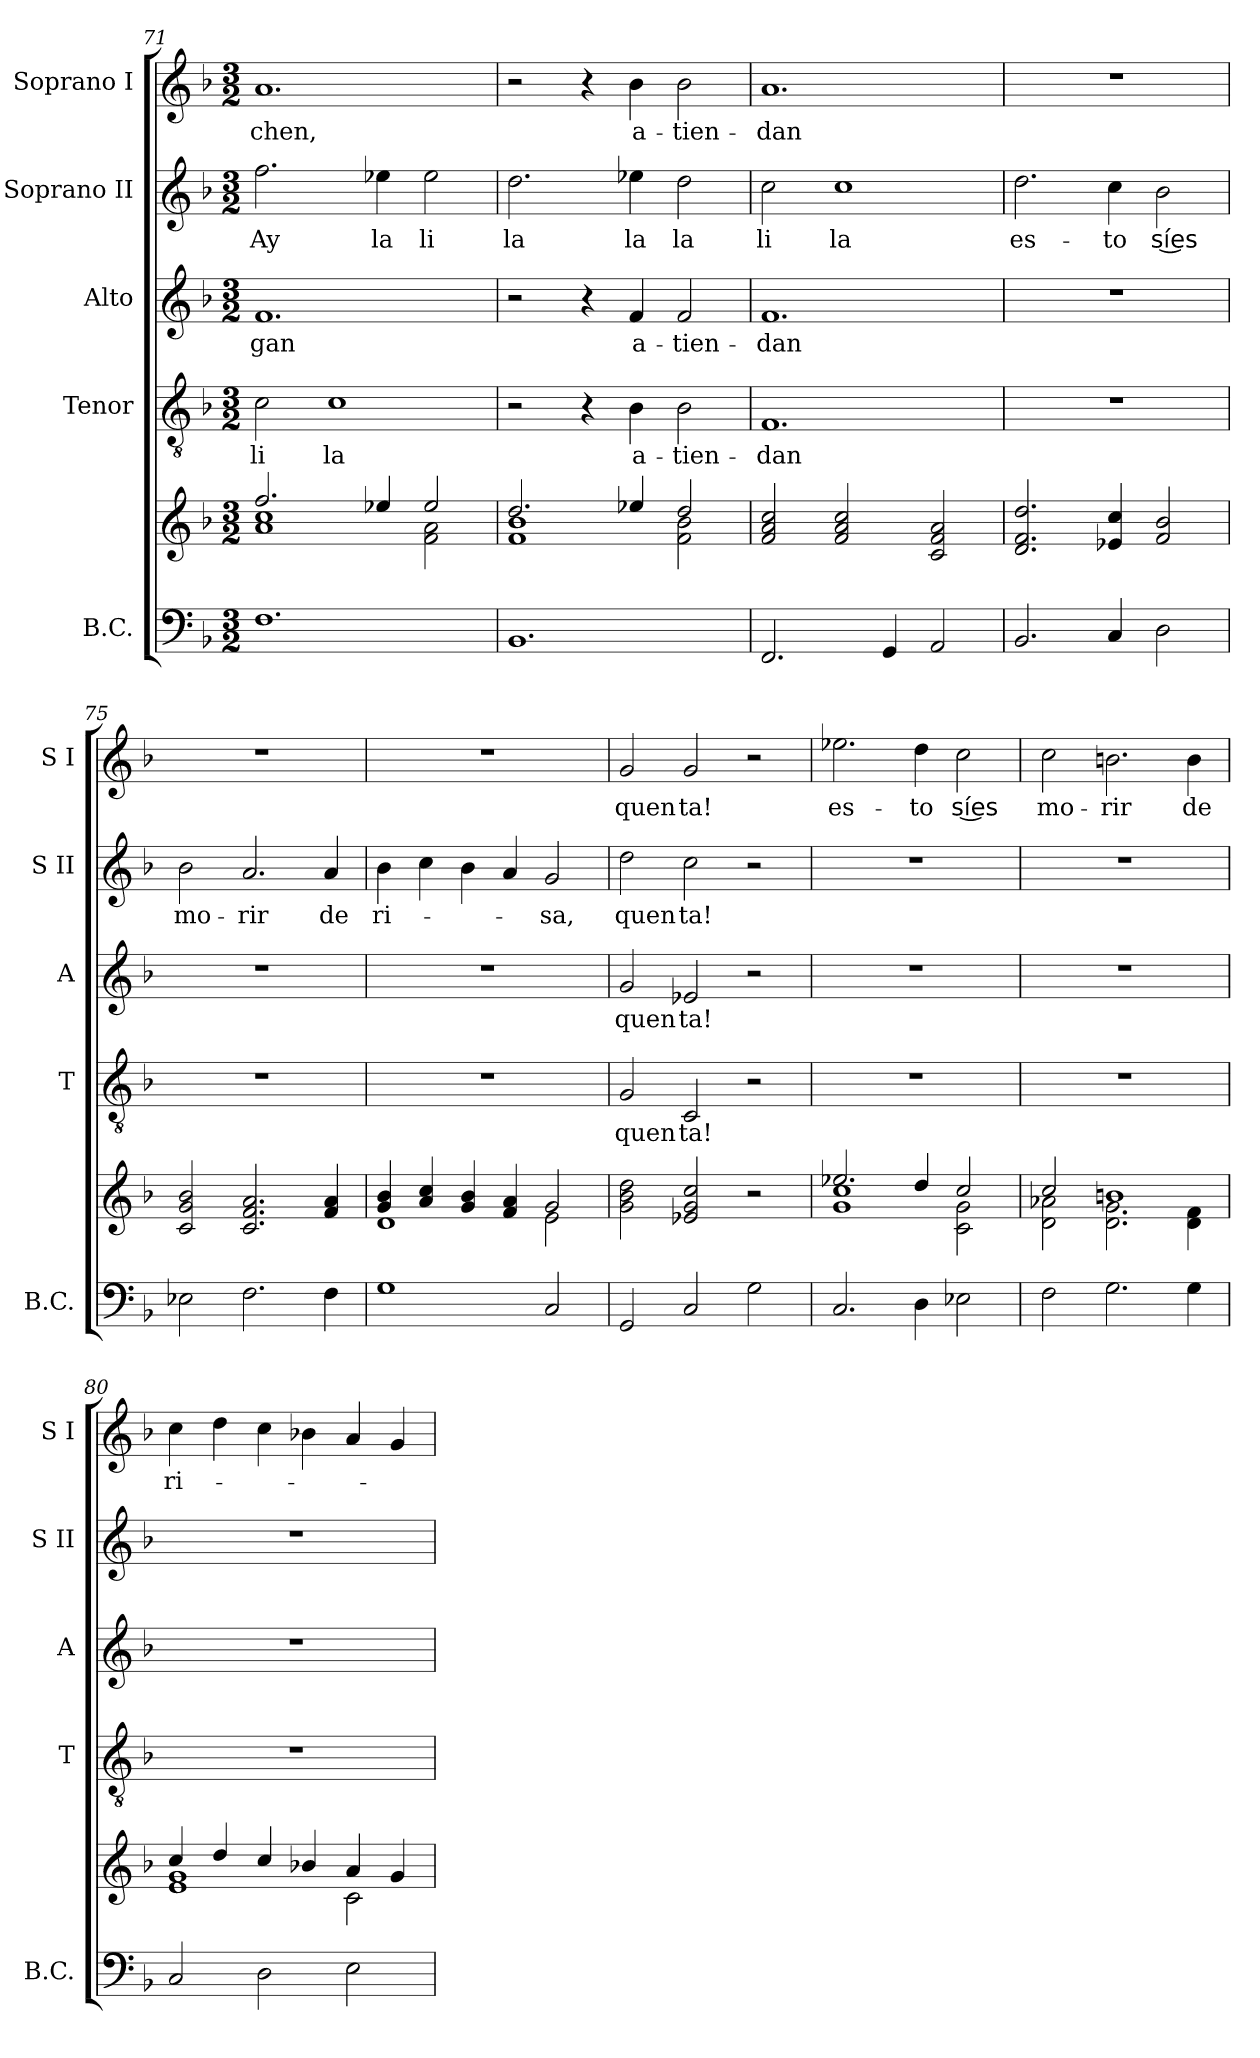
**kern	**kern	**kern	**text	**kern	**text	**kern	**text	**kern	**text
*part5	*part5	*part4	*part4	*part3	*part3	*part2	*part2	*part1	*part1
*staff6	*staff5	*staff4	*staff4	*staff3	*staff3	*staff2	*staff2	*staff1	*staff1
*I"B.C.	*	*I"Tenor	*	*I"Alto	*	*I"Soprano II	*	*I"Soprano I	*
*I'B.C.	*	*I'T	*	*I'A	*	*I'S II	*	*I'S I	*
*clefF4	*clefG2	*clefGv2	*	*clefG2	*	*clefG2	*	*clefG2	*
*k[b-]	*k[b-]	*k[b-]	*	*k[b-]	*	*k[b-]	*	*k[b-]	*
*F:	*F:	*F:	*	*F:	*	*F:	*	*F:	*
*M3/2	*M3/2	*M3/2	*	*M3/2	*	*M3/2	*	*M3/2	*
=71	=71	=71	=71	=71	=71	=71	=71	=71	=71
*	*^	*	*	*	*	*	*	*	*
!	!	!	!	!LO:LY:b	!	!LO:LY:b	!	!LO:LY:b	!	!LO:LY:b
1.F	2.ff/	1a 1cc	2c\	li	1.f	-gan	2.ff\	Ay	1.a	-chen,
!	!	!	!	!LO:LY:b	!	!	!	!	!	!
.	.	.	1c	la	.	.	.	.	.	.
!	!	!	!	!	!	!	!	!LO:LY:b	!	!
.	4ee-X/	.	.	.	.	.	4ee-X\	la	.	.
!	!	!	!	!	!	!	!	!LO:LY:b	!	!
.	2ee-/	2f\ 2a\	.	.	.	.	2ee-\	li	.	.
=72	=72	=72	=72	=72	=72	=72	=72	=72	=72	=72
!	!	!	!	!	!	!	!	!LO:LY:b	!	!
1.BB-	2.dd/	1f 1b-	2r	.	2r	.	2.dd\	la	2r	.
.	.	.	4r	.	4r	.	.	.	4r	.
!	!	!	!	!LO:LY:b	!	!LO:LY:b	!	!LO:LY:b	!	!LO:LY:b
.	4ee-X/	.	4B-\	a-	4f/	a-	4ee-X\	la	4b-\	a-
!	!	!	!	!LO:LY:b	!	!LO:LY:b	!	!LO:LY:b	!	!LO:LY:b
.	2dd/	2f\ 2b-\	2B-\	-tien-	2f/	-tien-	2dd\	la	2b-\	-tien-
!!LO:PB:g=z
=73	=73	=73	=73	=73	=73	=73	=73	=73	=73	=73
!	!	!	!	!LO:LY:b	!	!LO:LY:b	!	!LO:LY:b	!	!LO:LY:b
*	*v	*v	*	*	*	*	*	*	*	*
2.FF/	2f/ 2a/ 2cc/	1.F	-dan	1.f	-dan	2cc\	li	1.a	-dan
!	!	!	!	!	!	!	!LO:LY:b	!	!
.	2f/ 2a/ 2cc/	.	.	.	.	1cc	la	.	.
4GG/	.	.	.	.	.	.	.	.	.
2AA/	2c/ 2f/ 2a/	.	.	.	.	.	.	.	.
=74	=74	=74	=74	=74	=74	=74	=74	=74	=74
!	!	!	!	!	!	!	!LO:LY:b	!	!
2.BB-/	2.d/ 2.f/ 2.dd/	1.r	.	1.r	.	2.dd\	es-	1.r	.
!	!	!	!	!	!	!	!LO:LY:b	!	!
4C/	4e-X/ 4cc/	.	.	.	.	4cc\	-to	.	.
!	!	!	!	!	!	!	!LO:LY:b	!	!
2D\	2f/ 2b-/	.	.	.	.	2b-\	sí͜es	.	.
=75	=75	=75	=75	=75	=75	=75	=75	=75	=75
!	!	!	!	!	!	!	!LO:LY:b	!	!
2E-X\	2c/ 2g/ 2b-/	1.r	.	1.r	.	2b-\	mo-	1.r	.
!	!	!	!	!	!	!	!LO:LY:b	!	!
2.F\	2.c/ 2.f/ 2.a/	.	.	.	.	2.a/	-rir	.	.
!	!	!	!	!	!	!	!LO:LY:b	!	!
4F\	4f/ 4a/	.	.	.	.	4a/	de	.	.
=76	=76	=76	=76	=76	=76	=76	=76	=76	=76
*	*^	*	*	*	*	*	*	*	*
!	!	!	!	!	!	!	!	!LO:LY:b	!	!
1G	4g/ 4b-/	1d	1.r	.	1.r	.	4b-\	ri-	1.r	.
.	4a/ 4cc/	.	.	.	.	.	4cc\	.	.	.
.	4g/ 4b-/	.	.	.	.	.	4b-\	.	.	.
.	4f/ 4a/	.	.	.	.	.	4a/	.	.	.
!	!	!	!	!	!	!	!	!LO:LY:b	!	!
2C/	2g/	2e\	.	.	.	.	2g/	-sa,	.	.
=77	=77	=77	=77	=77	=77	=77	=77	=77	=77	=77
!	!	!	!	!LO:LY:b	!	!LO:LY:b	!	!LO:LY:b	!	!LO:LY:b
*	*v	*v	*	*	*	*	*	*	*	*
2GG/	2g\ 2b-\ 2dd\	2G/	quen	2g/	quen	2dd\	quen	2g/	quen
!	!	!	!LO:LY:b	!	!LO:LY:b	!	!LO:LY:b	!	!LO:LY:b
2C/	2e-X/ 2g/ 2cc/	2C/	ta!	2e-X/	ta!	2cc\	ta!	2g/	ta!
2G\	2r	2r	.	2r	.	2r	.	2r	.
=78	=78	=78	=78	=78	=78	=78	=78	=78	=78
*	*^	*	*	*	*	*	*	*	*
!	!	!	!	!	!	!	!	!	!	!LO:LY:b
2.C/	2.ee-X/	1g 1cc	1.r	.	1.r	.	1.r	.	2.ee-X\	es-
!	!	!	!	!	!	!	!	!	!	!LO:LY:b
4D\	4dd/	.	.	.	.	.	.	.	4dd\	-to
!	!	!	!	!	!	!	!	!	!	!LO:LY:b
2E-X\	2cc/	2c\ 2g\	.	.	.	.	.	.	2cc\	sí͜es
!!LO:LB:g=z
=79	=79	=79	=79	=79	=79	=79	=79	=79	=79	=79
!	!	!	!	!	!	!	!	!	!	!LO:LY:b
2F\	2cc/	2d\ 2a-X\	1.r	.	1.r	.	1.r	.	2cc\	mo-
!	!	!	!	!	!	!	!	!	!	!LO:LY:b
2.G\	1bn	2.d\ 2.g\	.	.	.	.	.	.	2.bn\	-rir
!	!	!	!	!	!	!	!	!	!	!LO:LY:b
4G\	.	4d\ 4f\	.	.	.	.	.	.	4b\	de
=80	=80	=80	=80	=80	=80	=80	=80	=80	=80	=80
!	!	!	!	!	!	!	!	!	!	!LO:LY:b
2C/	4cc/	1e 1g	1.r	.	1.r	.	1.r	.	4cc\	ri-
.	4dd/	.	.	.	.	.	.	.	4dd\	.
2D\	4cc/	.	.	.	.	.	.	.	4cc\	.
.	4b-X/	.	.	.	.	.	.	.	4b-X\	.
2E\	4a/	2c\	.	.	.	.	.	.	4a/	.
.	4g/	.	.	.	.	.	.	.	4g/	.
*	*v	*v	*	*	*	*	*	*	*	*
=	=	=	=	=	=	=	=	=	=
*-	*-	*-	*-	*-	*-	*-	*-	*-	*-
